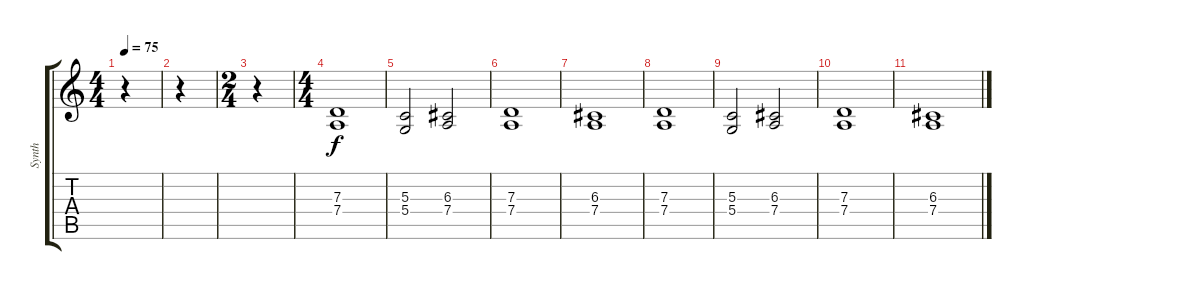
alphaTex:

\track ("Synth" "Synth") {instrument stringensemble2}
\staff {score tabs}
\tuning (E4 B3 G3 D3 A2 E2) {hide}
\ts (4 4)
\tempo 75
\clef g2
\ks c
r.4{dy f} |
r.4 |
\ts (2 4)
r.4 |
\ts (4 4)
(7.3 7.4).1 |
(5.3 5.4).2 (6.3 7.4).2 |
(7.3 7.4).1 |
(6.3 7.4).1 |
(7.3 7.4).1 |
(5.3 5.4).2 (6.3 7.4).2 |
(7.3 7.4).1 |
(6.3 7.4).1
